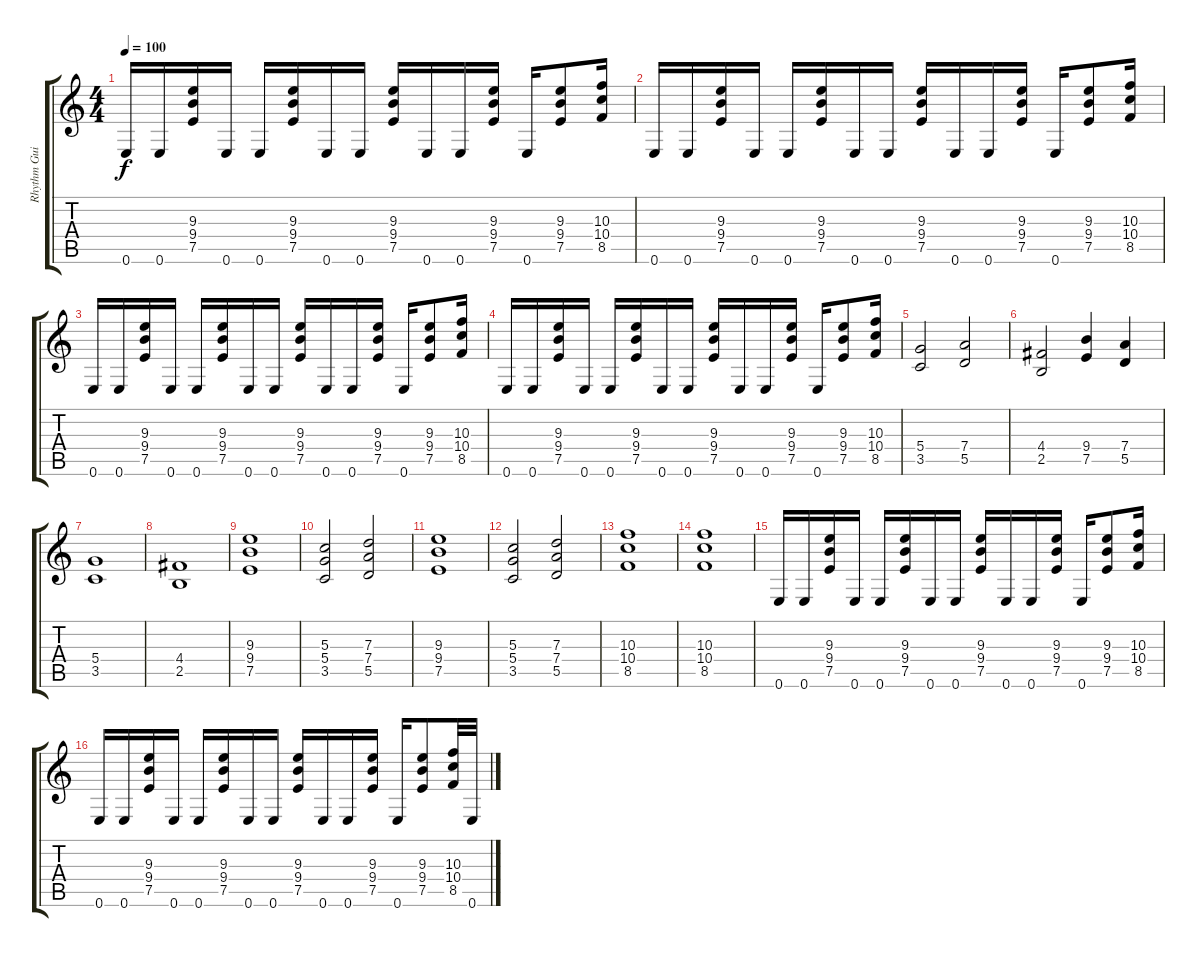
\track ("Rhythm Guitar" "Rhythm Gui") {instrument distortionguitar}
\staff {score tabs}
\tuning (E4 B3 G3 D3 A2 E2) {hide}
\ts (4 4)
\tempo 100
\clef g2
\ks c
0.6.16{dy f instrument distortionguitar} 0.6.16 (9.3 9.4 7.5).16 0.6.16 0.6.16 (9.3 9.4 7.5).16 0.6.16 0.6.16 (9.3 9.4 7.5).16 0.6.16 0.6.16 (9.3 9.4 7.5).16 0.6.16 (9.3 9.4 7.5).8 (10.3 10.4 8.5).16 |
0.6.16 0.6.16 (9.3 9.4 7.5).16 0.6.16 0.6.16 (9.3 9.4 7.5).16 0.6.16 0.6.16 (9.3 9.4 7.5).16 0.6.16 0.6.16 (9.3 9.4 7.5).16 0.6.16 (9.3 9.4 7.5).8 (10.3 10.4 8.5).16 |
0.6.16 0.6.16 (9.3 9.4 7.5).16 0.6.16 0.6.16 (9.3 9.4 7.5).16 0.6.16 0.6.16 (9.3 9.4 7.5).16 0.6.16 0.6.16 (9.3 9.4 7.5).16 0.6.16 (9.3 9.4 7.5).8 (10.3 10.4 8.5).16 |
0.6.16 0.6.16 (9.3 9.4 7.5).16 0.6.16 0.6.16 (9.3 9.4 7.5).16 0.6.16 0.6.16 (9.3 9.4 7.5).16 0.6.16 0.6.16 (9.3 9.4 7.5).16 0.6.16 (9.3 9.4 7.5).8 (10.3 10.4 8.5).16 |
(5.4 3.5).2 (7.4 5.5).2 |
(4.4 2.5).2 (9.4 7.5).4 (7.4 5.5).4 |
(5.4 3.5).1 |
(4.4 2.5).1 |
(9.3 9.4 7.5).1 |
(5.3 5.4 3.5).2 (7.3 7.4 5.5).2 |
(9.3 9.4 7.5).1 |
(5.3 5.4 3.5).2 (7.3 7.4 5.5).2 |
(10.3 10.4 8.5).1 |
(10.3 10.4 8.5).1 |
0.6.16 0.6.16 (9.3 9.4 7.5).16 0.6.16 0.6.16 (9.3 9.4 7.5).16 0.6.16 0.6.16 (9.3 9.4 7.5).16 0.6.16 0.6.16 (9.3 9.4 7.5).16 0.6.16 (9.3 9.4 7.5).8 (10.3 10.4 8.5).16 |
0.6.16 0.6.16 (9.3 9.4 7.5).16 0.6.16 0.6.16 (9.3 9.4 7.5).16 0.6.16 0.6.16 (9.3 9.4 7.5).16 0.6.16 0.6.16 (9.3 9.4 7.5).16 0.6.16 (9.3 9.4 7.5).8 (10.3 10.4 8.5).32 0.6.32
